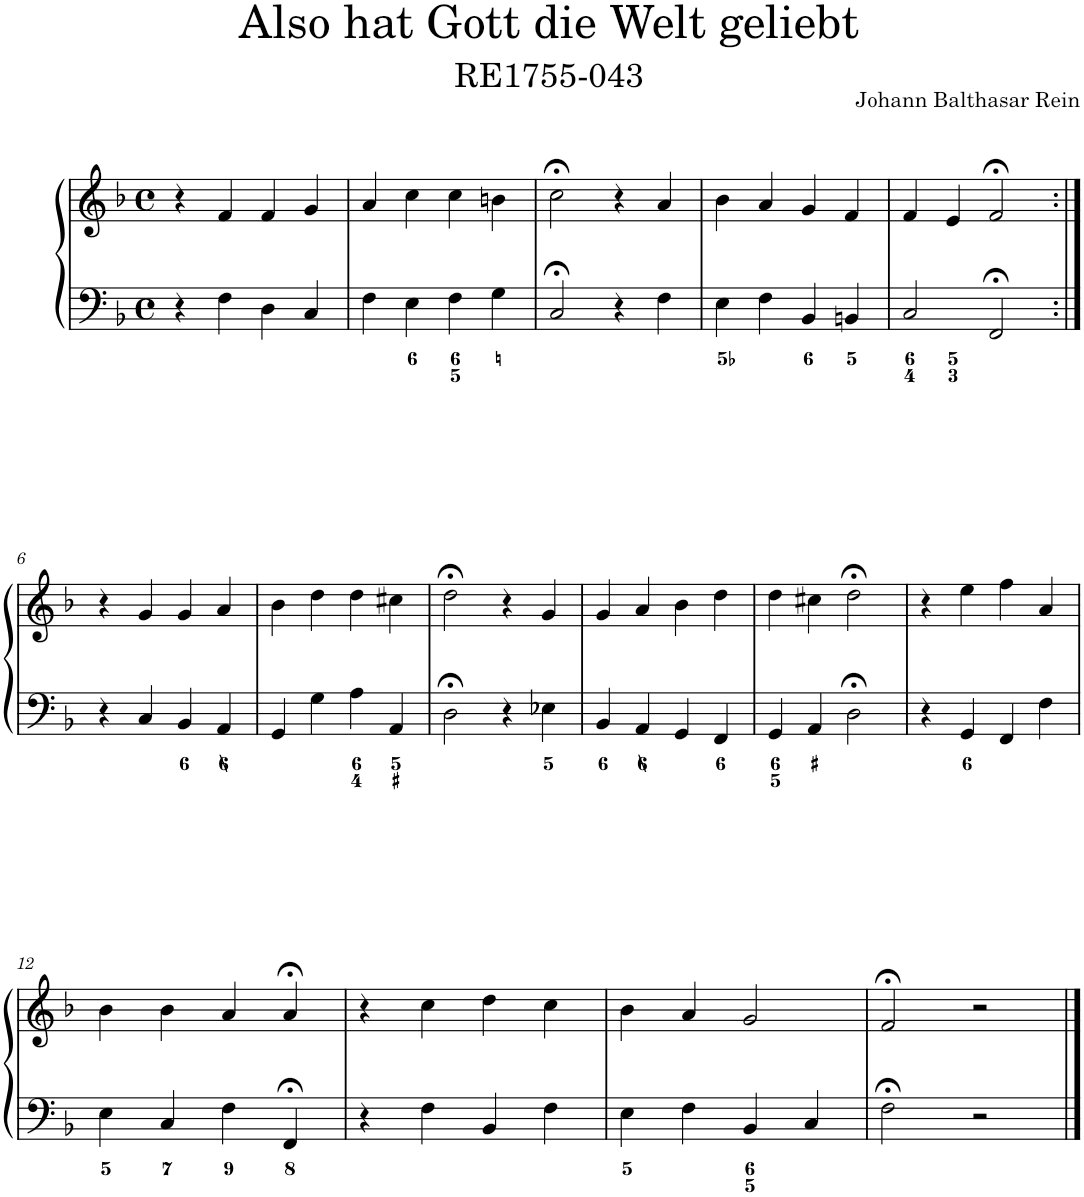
**kern	**kern
*part1	*part1
*staff2	*staff1
*I"Piano	*
*I'Pno.	*
*clefF4	*clefG2
*k[b-]	*k[b-]
*M4/4	*M4/4
*met(c)	*met(c)
=1	=1
4r	4r
4F\	4f/
4D\	4f/
4C/	4g/
=2	=2
4F\	4a/
4E\	4cc\
4F\	4cc\
4G\	4bn\
=3	=3
2C;</	2cc;<\
4r	4r
4F\	4a/
=4	=4
4E\	4b-\
4F\	4a/
4BB-/	4g/
4BBn/	4f/
=5	=5
2C/	4f/
.	4e/
2FF;</	2f;</
!!LO:LB:g=z
=6:|!	=6:|!
4r	4r
4C/	4g/
4BB-/	4g/
4AA/	4a/
=7	=7
4GG/	4b-\
4G\	4dd\
4A\	4dd\
4AA/	4cc#X\
=8	=8
2D;<\	2dd;<\
4r	4r
4E-X\	4g/
=9	=9
4BB-/	4g/
4AA/	4a/
4GG/	4b-\
4FF/	4dd\
=10	=10
4GG/	4dd\
4AA/	4cc#X\
2D;<\	2dd;<\
=11	=11
4r	4r
4GG/	4ee\
4FF/	4ff\
4F\	4a/
!!LO:LB:g=z
=12	=12
4E\	4b-\
4C/	4b-\
4F\	4a/
4FF;</	4a;</
=13	=13
4r	4r
4F\	4cc\
4BB-/	4dd\
4F\	4cc\
=14	=14
4E\	4b-\
4F\	4a/
4BB-/	2g/
4C/	.
=15	=15
2F;<\	2f;</
2r	2r
==	==
*-	*-
